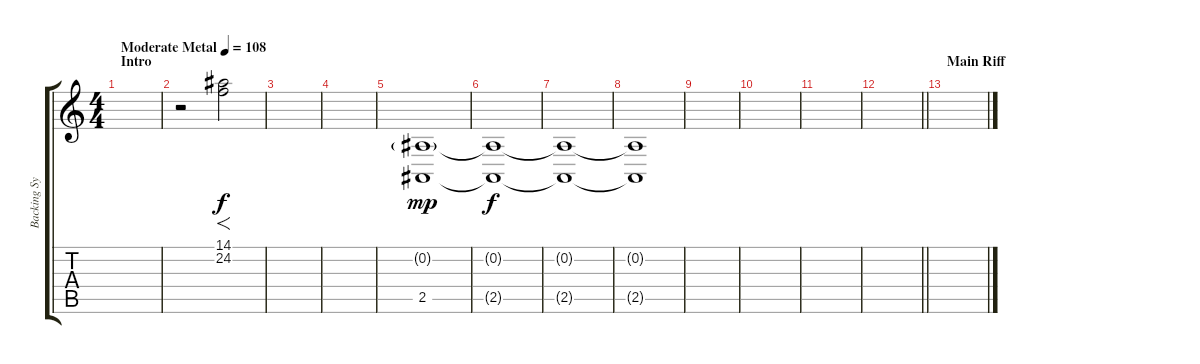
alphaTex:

\track ("Backing Synth" "Backing Sy") {instrument pad8sweep}
\staff {score tabs}
\tuning (Eb4 Bb3 Gb3 Db3 Ab2 Eb2) {hide}
\ts (4 4)
\section ("" "Intro")
\tempo (108 "Moderate Metal")
\clef g2
\ks c
|
r.2 (14.1 24.2).2{f} |
|
|
(0.2{g} 2.5).1{dy mp} |
(0.2{t} 2.5{t}).1{dy f} |
(0.2{t} 2.5{t}).1 |
(0.2{t} 2.5{t}).1 |
|
|
|
\barLineRight lightlight
|
\section ("" "Main Riff")
